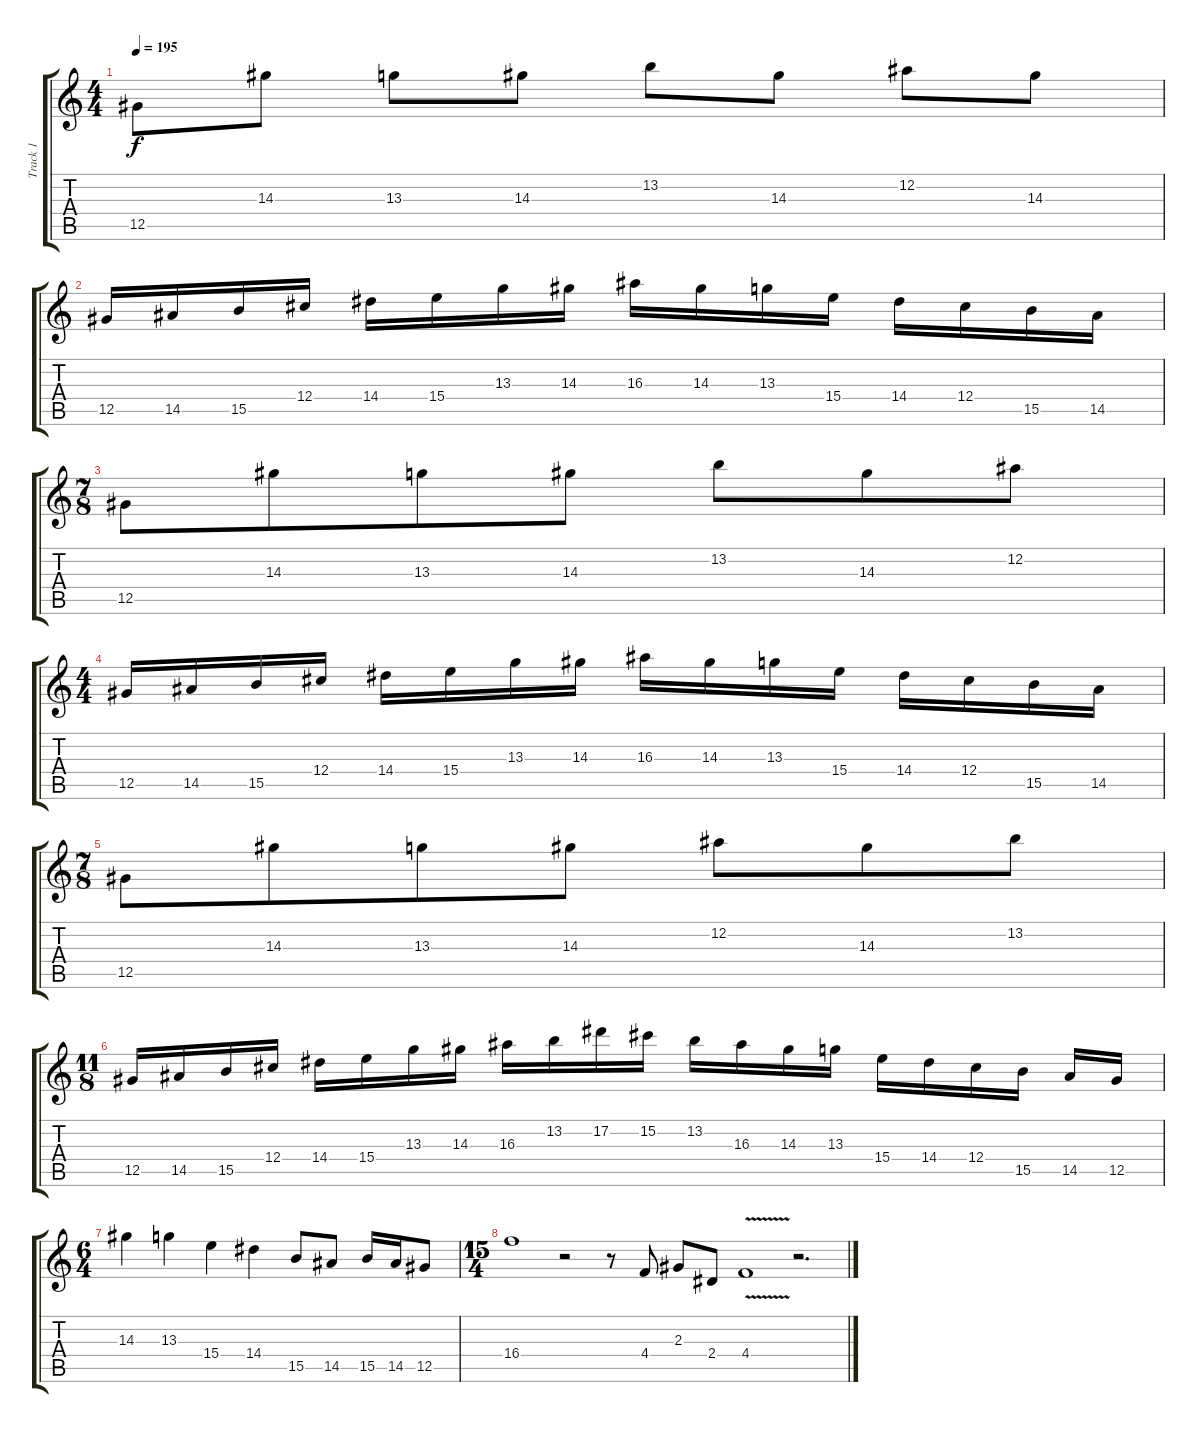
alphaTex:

\track ("Track 1" "Track 1") {instrument distortionguitar}
\staff {score tabs}
\tuning (Eb4 Bb3 Gb3 Db3 Ab2 Eb2) {hide}
\ts (4 4)
\tempo 195
\clef g2
\ks c
12.5.8{dy f} 14.3.8 13.3.8 14.3.8 13.2.8 14.3.8 12.2.8 14.3.8 |
12.5.16 14.5.16 15.5.16 12.4.16 14.4.16 15.4.16 13.3.16 14.3.16 16.3.16 14.3.16 13.3.16 15.4.16 14.4.16 12.4.16 15.5.16 14.5.16 |
\ts (7 8)
12.5.8 14.3.8 13.3.8 14.3.8 13.2.8 14.3.8 12.2.8 |
\ts (4 4)
12.5.16 14.5.16 15.5.16 12.4.16 14.4.16 15.4.16 13.3.16 14.3.16 16.3.16 14.3.16 13.3.16 15.4.16 14.4.16 12.4.16 15.5.16 14.5.16 |
\ts (7 8)
12.5.8 14.3.8 13.3.8 14.3.8 12.2.8 14.3.8 13.2.8 |
\ts (11 8)
12.5.16 14.5.16 15.5.16 12.4.16 14.4.16 15.4.16 13.3.16 14.3.16 16.3.16 13.2.16 17.2.16 15.2.16 13.2.16 16.3.16 14.3.16 13.3.16 15.4.16 14.4.16 12.4.16 15.5.16 14.5.16 12.5.16 |
\ts (6 4)
14.3.4 13.3.4 15.4.4 14.4.4 15.5.8 14.5.8 15.5.16 14.5.16 12.5.8 |
\ts (15 4)
16.4.1 r.2 r.8 4.4.8 2.3.8 2.4.8 4.4{v}.1 r.2{d}
